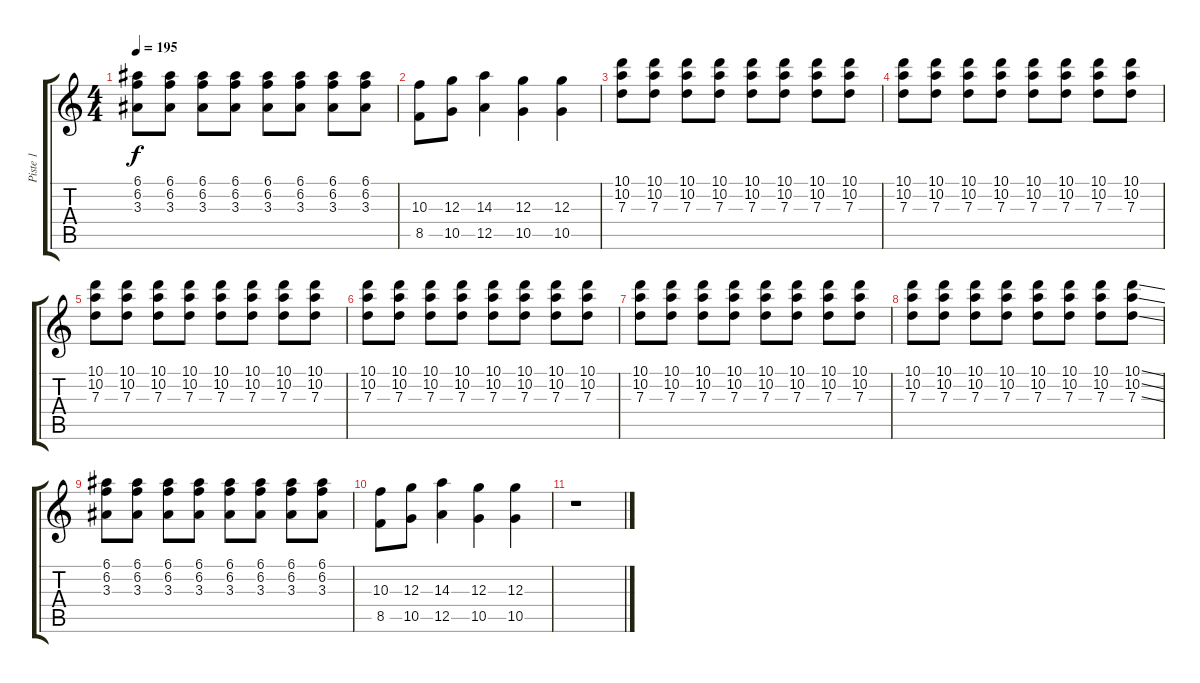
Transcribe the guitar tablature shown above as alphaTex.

\track ("Piste 1" "Piste 1") {instrument overdrivenguitar}
\staff {score tabs}
\tuning (E4 B3 G3 D3 A2 D2) {hide}
\ts (4 4)
\tempo 195
\clef g2
\ks c
(6.1 6.2 3.3).8{dy f} (6.1 6.2 3.3).8 (6.1 6.2 3.3).8 (6.1 6.2 3.3).8 (6.1 6.2 3.3).8 (6.1 6.2 3.3).8 (6.1 6.2 3.3).8 (6.1 6.2 3.3).8 |
(10.3 8.5).8 (12.3 10.5).8 (14.3 12.5).4 (12.3 10.5).4 (12.3 10.5).4 |
(10.1 10.2 7.3).8 (10.1 10.2 7.3).8 (10.1 10.2 7.3).8 (10.1 10.2 7.3).8 (10.1 10.2 7.3).8 (10.1 10.2 7.3).8 (10.1 10.2 7.3).8 (10.1 10.2 7.3).8 |
(10.1 10.2 7.3).8 (10.1 10.2 7.3).8 (10.1 10.2 7.3).8 (10.1 10.2 7.3).8 (10.1 10.2 7.3).8 (10.1 10.2 7.3).8 (10.1 10.2 7.3).8 (10.1 10.2 7.3).8 |
(10.1 10.2 7.3).8 (10.1 10.2 7.3).8 (10.1 10.2 7.3).8 (10.1 10.2 7.3).8 (10.1 10.2 7.3).8 (10.1 10.2 7.3).8 (10.1 10.2 7.3).8 (10.1 10.2 7.3).8 |
(10.1 10.2 7.3).8 (10.1 10.2 7.3).8 (10.1 10.2 7.3).8 (10.1 10.2 7.3).8 (10.1 10.2 7.3).8 (10.1 10.2 7.3).8 (10.1 10.2 7.3).8 (10.1 10.2 7.3).8 |
(10.1 10.2 7.3).8 (10.1 10.2 7.3).8 (10.1 10.2 7.3).8 (10.1 10.2 7.3).8 (10.1 10.2 7.3).8 (10.1 10.2 7.3).8 (10.1 10.2 7.3).8 (10.1 10.2 7.3).8 |
(10.1 10.2 7.3).8 (10.1 10.2 7.3).8 (10.1 10.2 7.3).8 (10.1 10.2 7.3).8 (10.1 10.2 7.3).8 (10.1 10.2 7.3).8 (10.1 10.2 7.3).8 (10.1{ss} 10.2{ss} 7.3{ss}).8 |
(6.1 6.2 3.3).8 (6.1 6.2 3.3).8 (6.1 6.2 3.3).8 (6.1 6.2 3.3).8 (6.1 6.2 3.3).8 (6.1 6.2 3.3).8 (6.1 6.2 3.3).8 (6.1 6.2 3.3).8 |
(10.3 8.5).8 (12.3 10.5).8 (14.3 12.5).4 (12.3 10.5).4 (12.3 10.5).4 |
r.1
